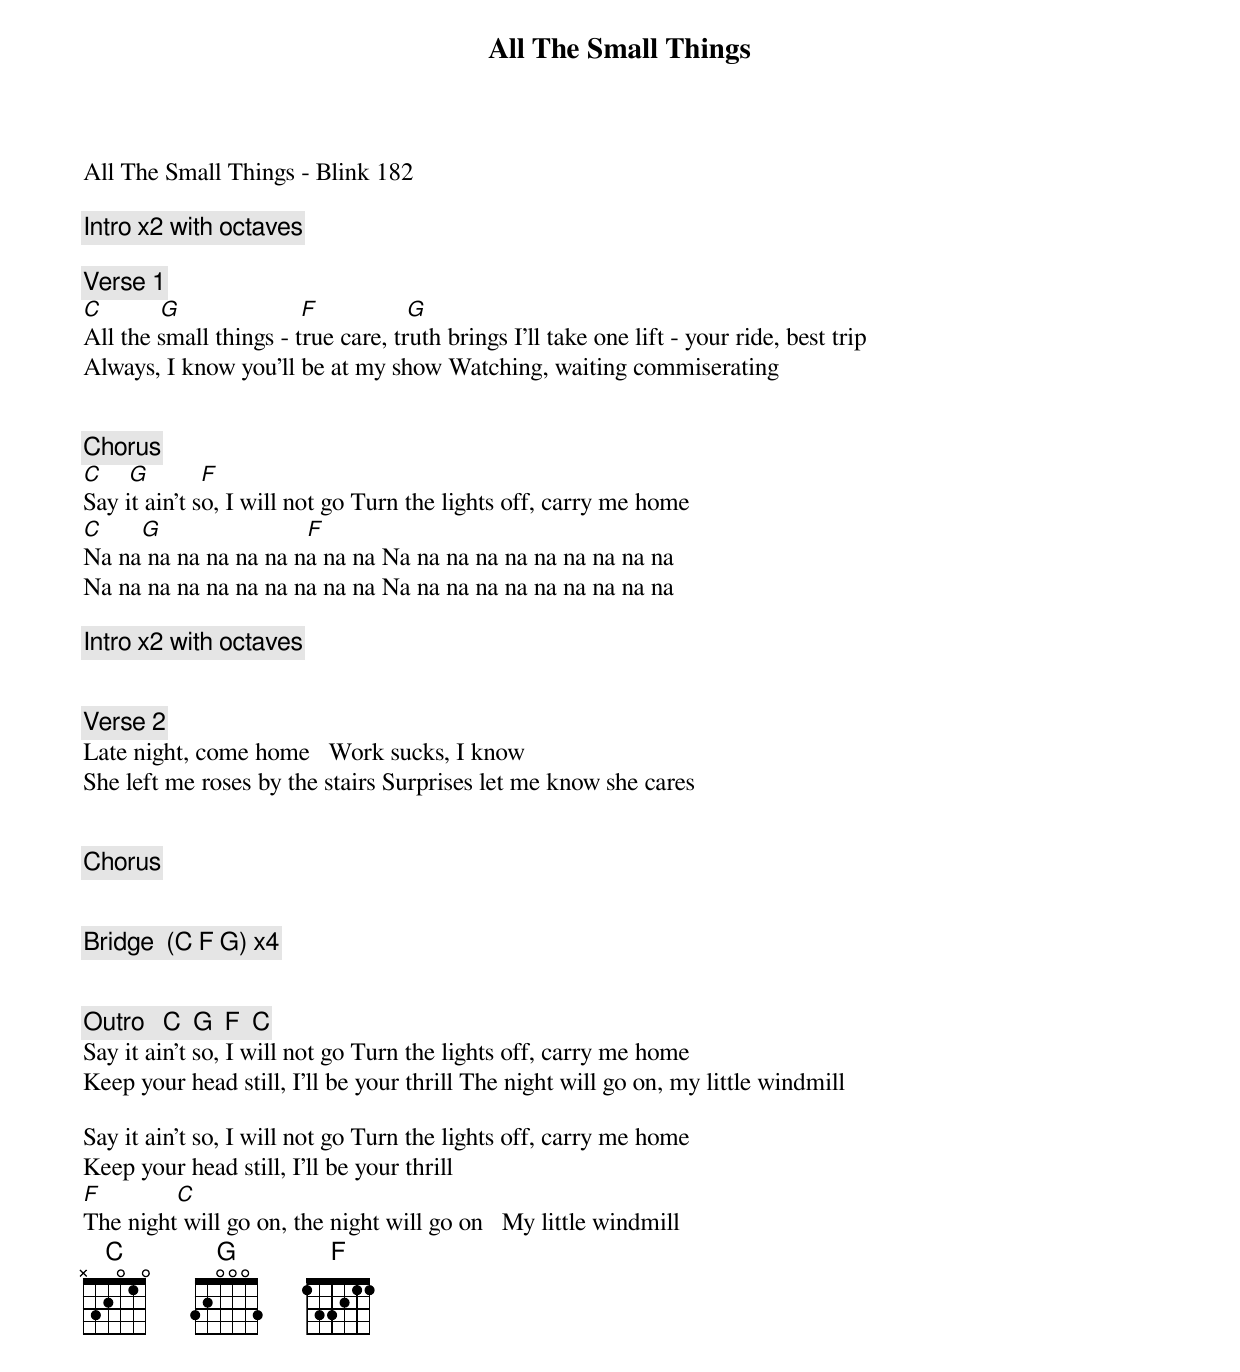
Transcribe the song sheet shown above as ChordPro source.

{title: All The Small Things}
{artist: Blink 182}
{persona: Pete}
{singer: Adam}
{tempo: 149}
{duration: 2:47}
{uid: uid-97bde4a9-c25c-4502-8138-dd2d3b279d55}
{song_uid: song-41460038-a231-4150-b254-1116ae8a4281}



All The Small Things - Blink 182

{comment: Intro x2 with octaves}

{comment: Verse 1}
[C]         [G]                   [F]              [G]
All the small things - true care, truth brings I'll take one lift - your ride, best trip
Always, I know you'll be at my show Watching, waiting commiserating


{comment: Chorus}
[C]				[G]			     [F]
Say it ain't so, I will not go	Turn the lights off, carry me home
[C]						[G]                       [F]
Na na na na na na na na na na	Na na na na na na na na na na
Na na na na na na na na na na	Na na na na na na na na na na

{comment: Intro x2 with octaves}


{comment: Verse 2}
Late night, come home			Work sucks, I know
She left me roses by the stairs	Surprises let me know she cares


{comment: Chorus}


{comment: Bridge  (C F G) x4}


{comment: Outro	  C  G  F  C}
Say it ain't so, I will not go	Turn the lights off, carry me home
Keep your head still, I'll be your thrill	The night will go on, my little windmill

Say it ain't so, I will not go	Turn the lights off, carry me home
Keep your head still, I'll be your thrill
[F]										  [C]
The night will go on, the night will go on 		My little windmill
